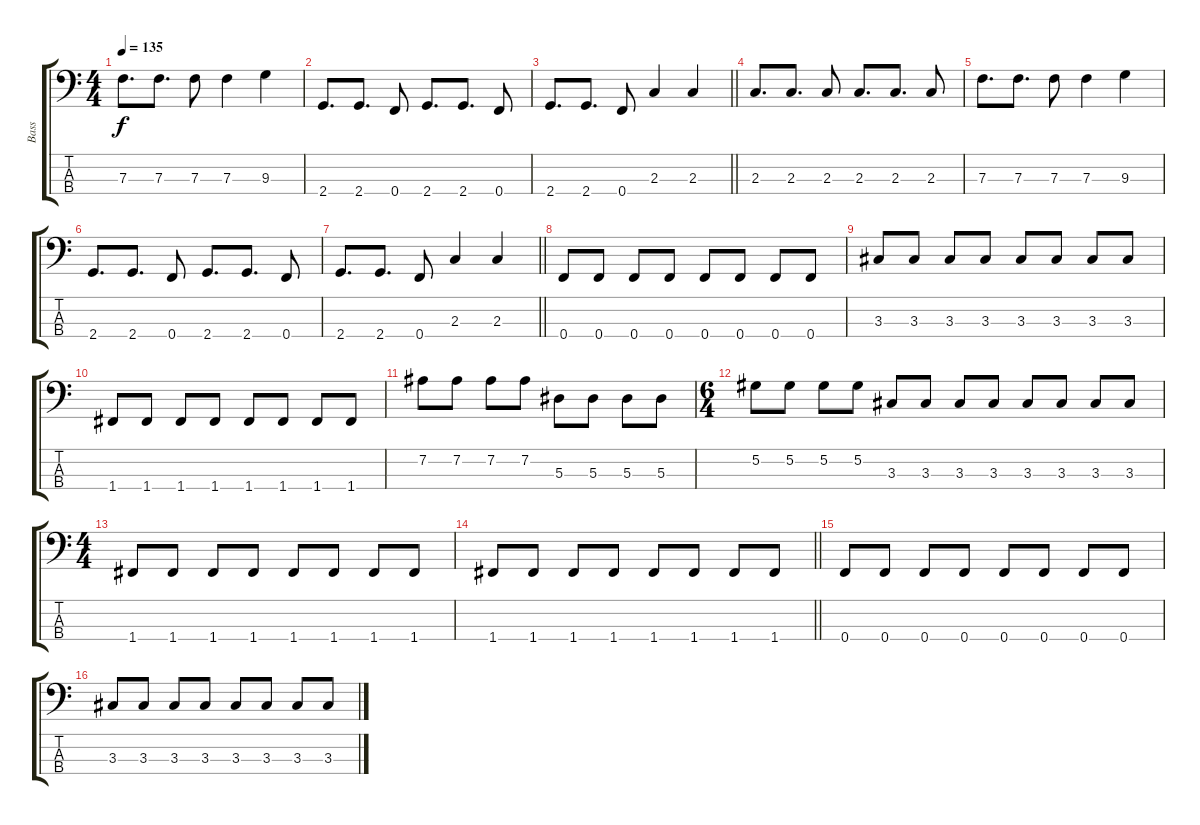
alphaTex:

\track ("Bass" "Bass") {instrument electricbassfinger}
\staff {score tabs}
\tuning (Ab2 Eb2 Bb1 F1) {hide}
\ts (4 4)
\tempo 135
\clef f4
\ks c
7.3.8{d dy f} 7.3.8{d} 7.3.8 7.3.4 9.3.4 |
2.4.8{d} 2.4.8{d} 0.4.8 2.4.8{d} 2.4.8{d} 0.4.8 |
\barLineRight lightlight
2.4.8{d} 2.4.8{d} 0.4.8 2.3.4 2.3.4 |
2.3.8{d} 2.3.8{d} 2.3.8 2.3.8{d} 2.3.8{d} 2.3.8 |
7.3.8{d} 7.3.8{d} 7.3.8 7.3.4 9.3.4 |
2.4.8{d} 2.4.8{d} 0.4.8 2.4.8{d} 2.4.8{d} 0.4.8 |
\barLineRight lightlight
2.4.8{d} 2.4.8{d} 0.4.8 2.3.4 2.3.4 |
0.4.8 0.4.8 0.4.8 0.4.8 0.4.8 0.4.8 0.4.8 0.4.8 |
3.3.8 3.3.8 3.3.8 3.3.8 3.3.8 3.3.8 3.3.8 3.3.8 |
1.4.8 1.4.8 1.4.8 1.4.8 1.4.8 1.4.8 1.4.8 1.4.8 |
7.2.8 7.2.8 7.2.8 7.2.8 5.3.8 5.3.8 5.3.8 5.3.8 |
\ts (6 4)
5.2.8 5.2.8 5.2.8 5.2.8 3.3.8 3.3.8 3.3.8 3.3.8 3.3.8 3.3.8 3.3.8 3.3.8 |
\ts (4 4)
1.4.8 1.4.8 1.4.8 1.4.8 1.4.8 1.4.8 1.4.8 1.4.8 |
\barLineRight lightlight
1.4.8 1.4.8 1.4.8 1.4.8 1.4.8 1.4.8 1.4.8 1.4.8 |
0.4.8 0.4.8 0.4.8 0.4.8 0.4.8 0.4.8 0.4.8 0.4.8 |
3.3.8 3.3.8 3.3.8 3.3.8 3.3.8 3.3.8 3.3.8 3.3.8
